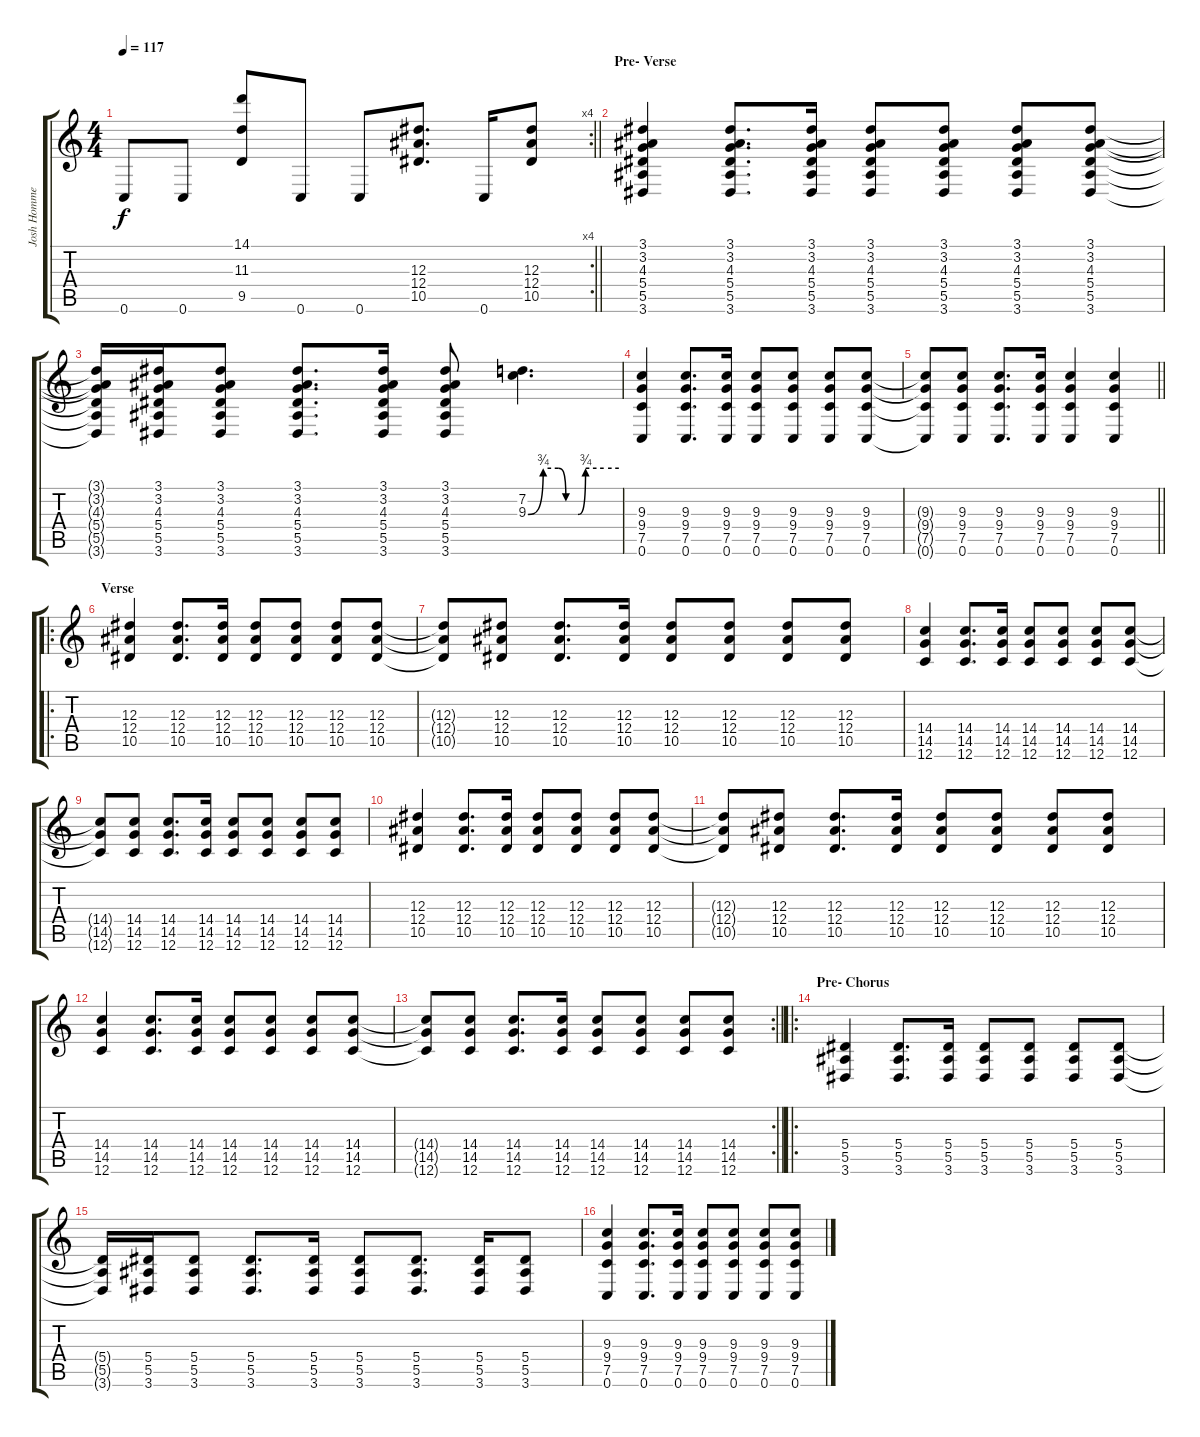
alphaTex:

\track ("Josh Homme" "Josh Homme") {instrument distortionguitar}
\staff {score tabs}
\tuning (C4 G3 Eb3 Bb2 F2 C2) {hide}
\rc 4
\ts (4 4)
\tempo 117
\clef g2
\barLineRight lightlight
\ks c
0.6.8{dy f} 0.6.8 (14.1 11.3 9.5).8 0.6.8 0.6.8 (12.3 12.4 10.5).8{d} 0.6.16 (12.3 12.4 10.5).8 |
\section ("" "Pre- Verse")
(3.1 3.2 4.3 5.4 5.5 3.6).4 (3.1 3.2 4.3 5.4 5.5 3.6).8{d} (3.1 3.2 4.3 5.4 5.5 3.6).16 (3.1 3.2 4.3 5.4 5.5 3.6).8 (3.1 3.2 4.3 5.4 5.5 3.6).8 (3.1 3.2 4.3 5.4 5.5 3.6).8 (3.1 3.2 4.3 5.4 5.5 3.6).8 |
(3.1{t} 3.2{t} 4.3{t} 5.4{t} 5.5{t} 3.6{t}).16 (3.1 3.2 4.3 5.4 5.5 3.6).16 (3.1 3.2 4.3 5.4 5.5 3.6).8 (3.1 3.2 4.3 5.4 5.5 3.6).8{d} (3.1 3.2 4.3 5.4 5.5 3.6).16 (3.1 3.2 4.3 5.4 5.5 3.6).8 (7.2 9.3{be (custom 0 0 10 3 20 3 25 0 33 0 38 3 50 3 60 3)}).4{d} |
(9.3 9.4 7.5 0.6).4 (9.3 9.4 7.5 0.6).8{d} (9.3 9.4 7.5 0.6).16 (9.3 9.4 7.5 0.6).8 (9.3 9.4 7.5 0.6).8 (9.3 9.4 7.5 0.6).8 (9.3 9.4 7.5 0.6).8 |
\barLineRight lightlight
(9.3{t} 9.4{t} 7.5{t} 0.6{t}).8 (9.3 9.4 7.5 0.6).8 (9.3 9.4 7.5 0.6).8{d} (9.3 9.4 7.5 0.6).16 (9.3 9.4 7.5 0.6).4 (9.3 9.4 7.5 0.6).4 |
\ro
\section ("" "Verse")
(12.3 12.4 10.5).4 (12.3 12.4 10.5).8{d} (12.3 12.4 10.5).16 (12.3 12.4 10.5).8 (12.3 12.4 10.5).8 (12.3 12.4 10.5).8 (12.3 12.4 10.5).8 |
(12.3{t} 12.4{t} 10.5{t}).8 (12.3 12.4 10.5).8 (12.3 12.4 10.5).8{d} (12.3 12.4 10.5).16 (12.3 12.4 10.5).8 (12.3 12.4 10.5).8 (12.3 12.4 10.5).8 (12.3 12.4 10.5).8 |
(14.4 14.5 12.6).4 (14.4 14.5 12.6).8{d} (14.4 14.5 12.6).16 (14.4 14.5 12.6).8 (14.4 14.5 12.6).8 (14.4 14.5 12.6).8 (14.4 14.5 12.6).8 |
(14.4{t} 14.5{t} 12.6{t}).8 (14.4 14.5 12.6).8 (14.4 14.5 12.6).8{d} (14.4 14.5 12.6).16 (14.4 14.5 12.6).8 (14.4 14.5 12.6).8 (14.4 14.5 12.6).8 (14.4 14.5 12.6).8 |
(12.3 12.4 10.5).4 (12.3 12.4 10.5).8{d} (12.3 12.4 10.5).16 (12.3 12.4 10.5).8 (12.3 12.4 10.5).8 (12.3 12.4 10.5).8 (12.3 12.4 10.5).8 |
(12.3{t} 12.4{t} 10.5{t}).8 (12.3 12.4 10.5).8 (12.3 12.4 10.5).8{d} (12.3 12.4 10.5).16 (12.3 12.4 10.5).8 (12.3 12.4 10.5).8 (12.3 12.4 10.5).8 (12.3 12.4 10.5).8 |
(14.4 14.5 12.6).4 (14.4 14.5 12.6).8{d} (14.4 14.5 12.6).16 (14.4 14.5 12.6).8 (14.4 14.5 12.6).8 (14.4 14.5 12.6).8 (14.4 14.5 12.6).8 |
\rc 2
\barLineRight lightlight
(14.4{t} 14.5{t} 12.6{t}).8 (14.4 14.5 12.6).8 (14.4 14.5 12.6).8{d} (14.4 14.5 12.6).16 (14.4 14.5 12.6).8 (14.4 14.5 12.6).8 (14.4 14.5 12.6).8 (14.4 14.5 12.6).8 |
\ro
\section ("" "Pre- Chorus")
(5.4 5.5 3.6).4 (5.4 5.5 3.6).8{d} (5.4 5.5 3.6).16 (5.4 5.5 3.6).8 (5.4 5.5 3.6).8 (5.4 5.5 3.6).8 (5.4 5.5 3.6).8 |
(5.4{t} 5.5{t} 3.6{t}).16 (5.4 5.5 3.6).16 (5.4 5.5 3.6).8 (5.4 5.5 3.6).8{d} (5.4 5.5 3.6).16 (5.4 5.5 3.6).8 (5.4 5.5 3.6).8{d} (5.4 5.5 3.6).16 (5.4 5.5 3.6).8 |
(9.3 9.4 7.5 0.6).4 (9.3 9.4 7.5 0.6).8{d} (9.3 9.4 7.5 0.6).16 (9.3 9.4 7.5 0.6).8 (9.3 9.4 7.5 0.6).8 (9.3 9.4 7.5 0.6).8 (9.3 9.4 7.5 0.6).8
